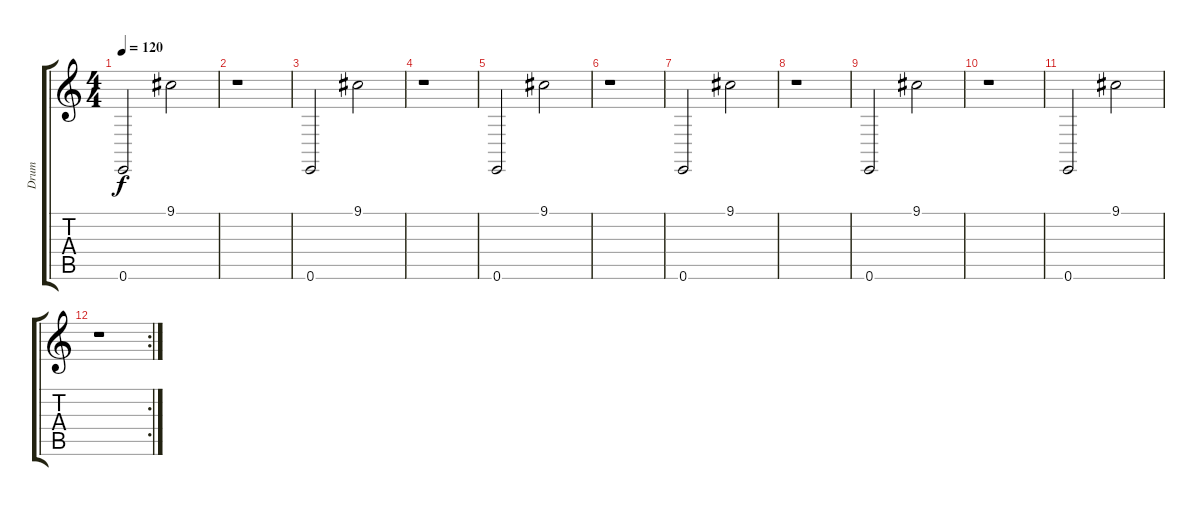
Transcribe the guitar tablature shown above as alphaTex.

\track ("Drum" "Drum") {instrument synthdrum}
\staff {score tabs}
\tuning (E4 B3 G3 D3 A2 E2) {hide}
\ts (4 4)
\tempo 120
\clef g2
\ks c
0.6.2{dy f} 9.1.2 |
r.1 |
0.6.2 9.1.2 |
r.1 |
0.6.2 9.1.2 |
r.1 |
0.6.2 9.1.2 |
r.1 |
0.6.2 9.1.2 |
r.1 |
0.6.2 9.1.2 |
\rc 2
r.1
